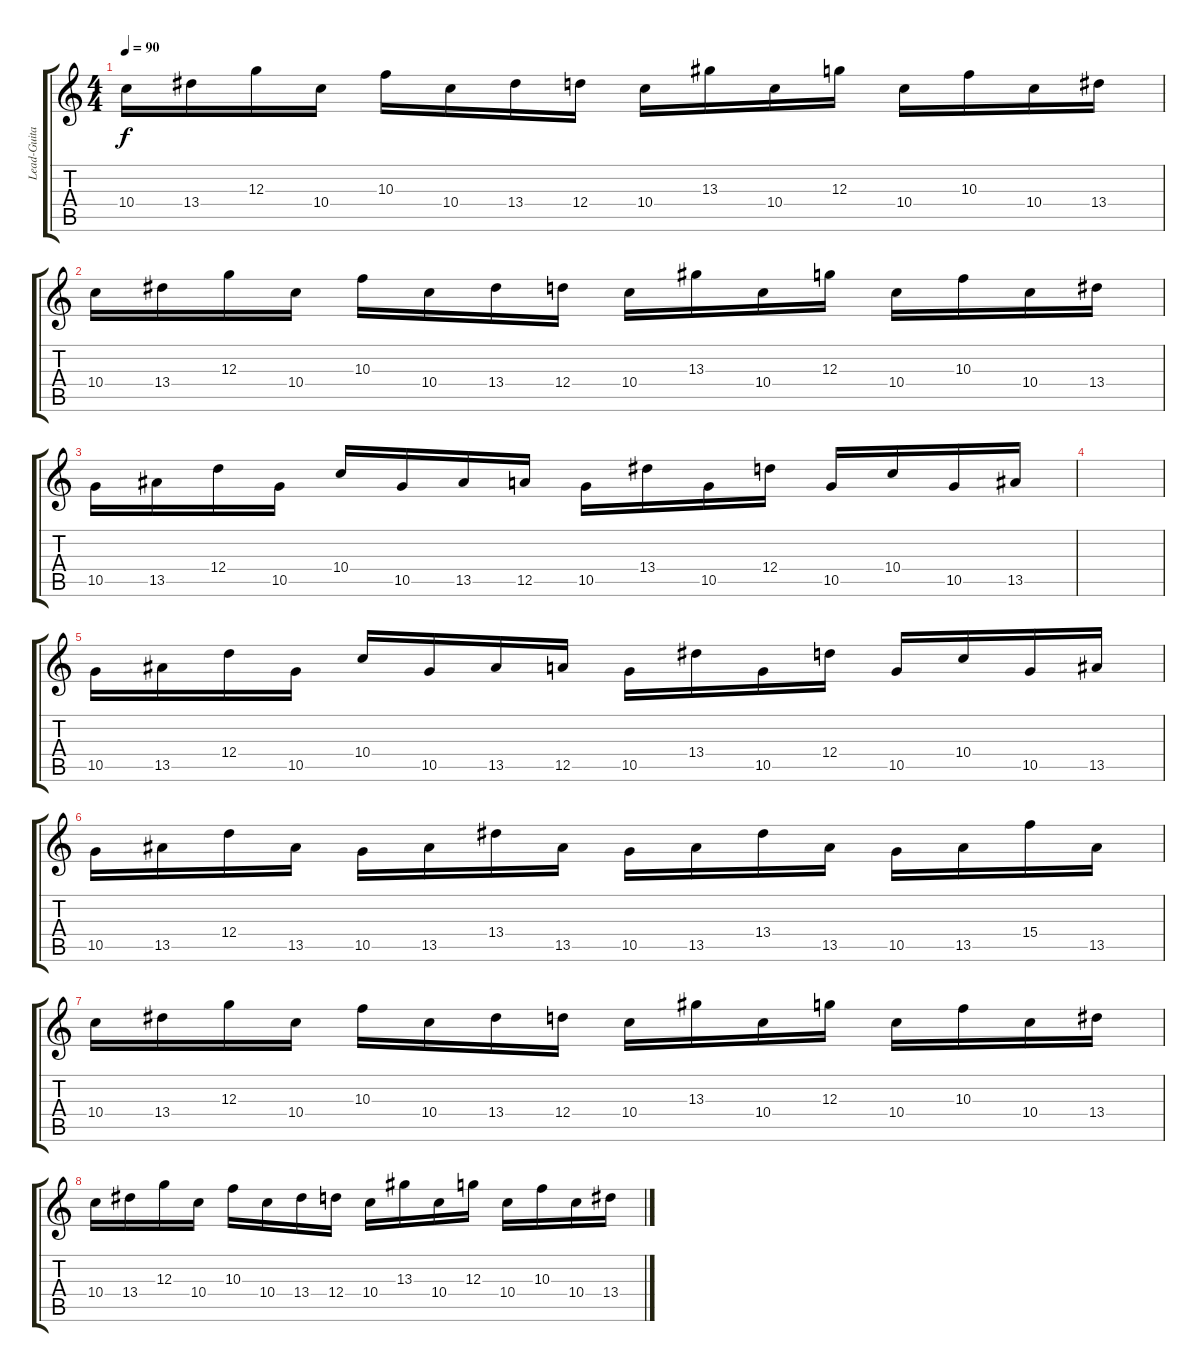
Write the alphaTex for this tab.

\track ("Lead-Guitar" "Lead-Guita") {instrument overdrivenguitar}
\staff {score tabs}
\tuning (E4 B3 G3 D3 A2 D2) {hide}
\ts (4 4)
\tempo 90
\clef g2
\ks c
10.4.16{dy f} 13.4.16 12.3.16 10.4.16 10.3.16 10.4.16 13.4.16 12.4.16 10.4.16 13.3.16 10.4.16 12.3.16 10.4.16 10.3.16 10.4.16 13.4.16 |
10.4.16 13.4.16 12.3.16 10.4.16 10.3.16 10.4.16 13.4.16 12.4.16 10.4.16 13.3.16 10.4.16 12.3.16 10.4.16 10.3.16 10.4.16 13.4.16 |
10.5.16 13.5.16 12.4.16 10.5.16 10.4.16 10.5.16 13.5.16 12.5.16 10.5.16 13.4.16 10.5.16 12.4.16 10.5.16 10.4.16 10.5.16 13.5.16 |
|
10.5.16 13.5.16 12.4.16 10.5.16 10.4.16 10.5.16 13.5.16 12.5.16 10.5.16 13.4.16 10.5.16 12.4.16 10.5.16 10.4.16 10.5.16 13.5.16 |
10.5.16 13.5.16 12.4.16 13.5.16 10.5.16 13.5.16 13.4.16 13.5.16 10.5.16 13.5.16 13.4.16 13.5.16 10.5.16 13.5.16 15.4.16 13.5.16 |
10.4.16 13.4.16 12.3.16 10.4.16 10.3.16 10.4.16 13.4.16 12.4.16 10.4.16 13.3.16 10.4.16 12.3.16 10.4.16 10.3.16 10.4.16 13.4.16 |
10.4.16 13.4.16 12.3.16 10.4.16 10.3.16 10.4.16 13.4.16 12.4.16 10.4.16 13.3.16 10.4.16 12.3.16 10.4.16 10.3.16 10.4.16 13.4.16
